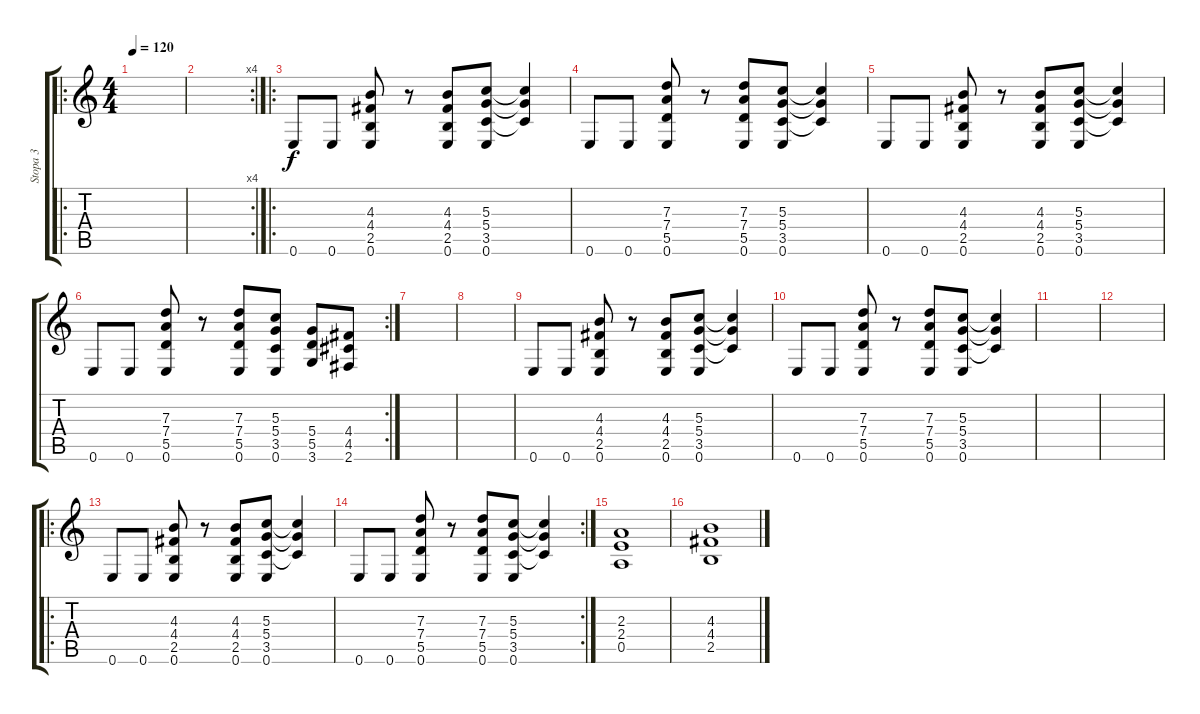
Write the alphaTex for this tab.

\track ("Stopa 3" "Stopa 3") {instrument distortionguitar}
\staff {score tabs}
\tuning (E4 B3 G3 D3 A2 E2) {hide}
\ro
\ts (4 4)
\tempo 120
\clef g2
\ks c
|
\rc 4
|
\ro
0.6.8 0.6.8 (4.3 4.4 2.5 0.6).8 r.8 (4.3 4.4 2.5 0.6).8 (5.3 5.4 3.5 0.6).8 (5.3{t} 5.4{t} 3.5{t}).4 |
0.6.8 0.6.8 (7.3 7.4 5.5 0.6).8 r.8 (7.3 7.4 5.5 0.6).8 (5.3 5.4 3.5 0.6).8 (5.3{t} 5.4{t} 3.5{t}).4 |
0.6.8 0.6.8 (4.3 4.4 2.5 0.6).8 r.8 (4.3 4.4 2.5 0.6).8 (5.3 5.4 3.5 0.6).8 (5.3{t} 5.4{t} 3.5{t}).4 |
\rc 2
0.6.8 0.6.8 (7.3 7.4 5.5 0.6).8 r.8 (7.3 7.4 5.5 0.6).8 (5.3 5.4 3.5 0.6).8 (5.4 5.5 3.6).8 (4.4 4.5 2.6).8 |
|
|
0.6.8 0.6.8 (4.3 4.4 2.5 0.6).8 r.8 (4.3 4.4 2.5 0.6).8 (5.3 5.4 3.5 0.6).8 (5.3{t} 5.4{t} 3.5{t}).4 |
0.6.8 0.6.8 (7.3 7.4 5.5 0.6).8 r.8 (7.3 7.4 5.5 0.6).8 (5.3 5.4 3.5 0.6).8 (5.3{t} 5.4{t} 3.5{t}).4 |
|
|
\ro
0.6.8 0.6.8 (4.3 4.4 2.5 0.6).8 r.8 (4.3 4.4 2.5 0.6).8 (5.3 5.4 3.5 0.6).8 (5.3{t} 5.4{t} 3.5{t}).4 |
\rc 2
0.6.8 0.6.8 (7.3 7.4 5.5 0.6).8 r.8 (7.3 7.4 5.5 0.6).8 (5.3 5.4 3.5 0.6).8 (5.3{t} 5.4{t} 3.5{t}).4 |
(2.3 2.4 0.5).1 |
(4.3 4.4 2.5).1
